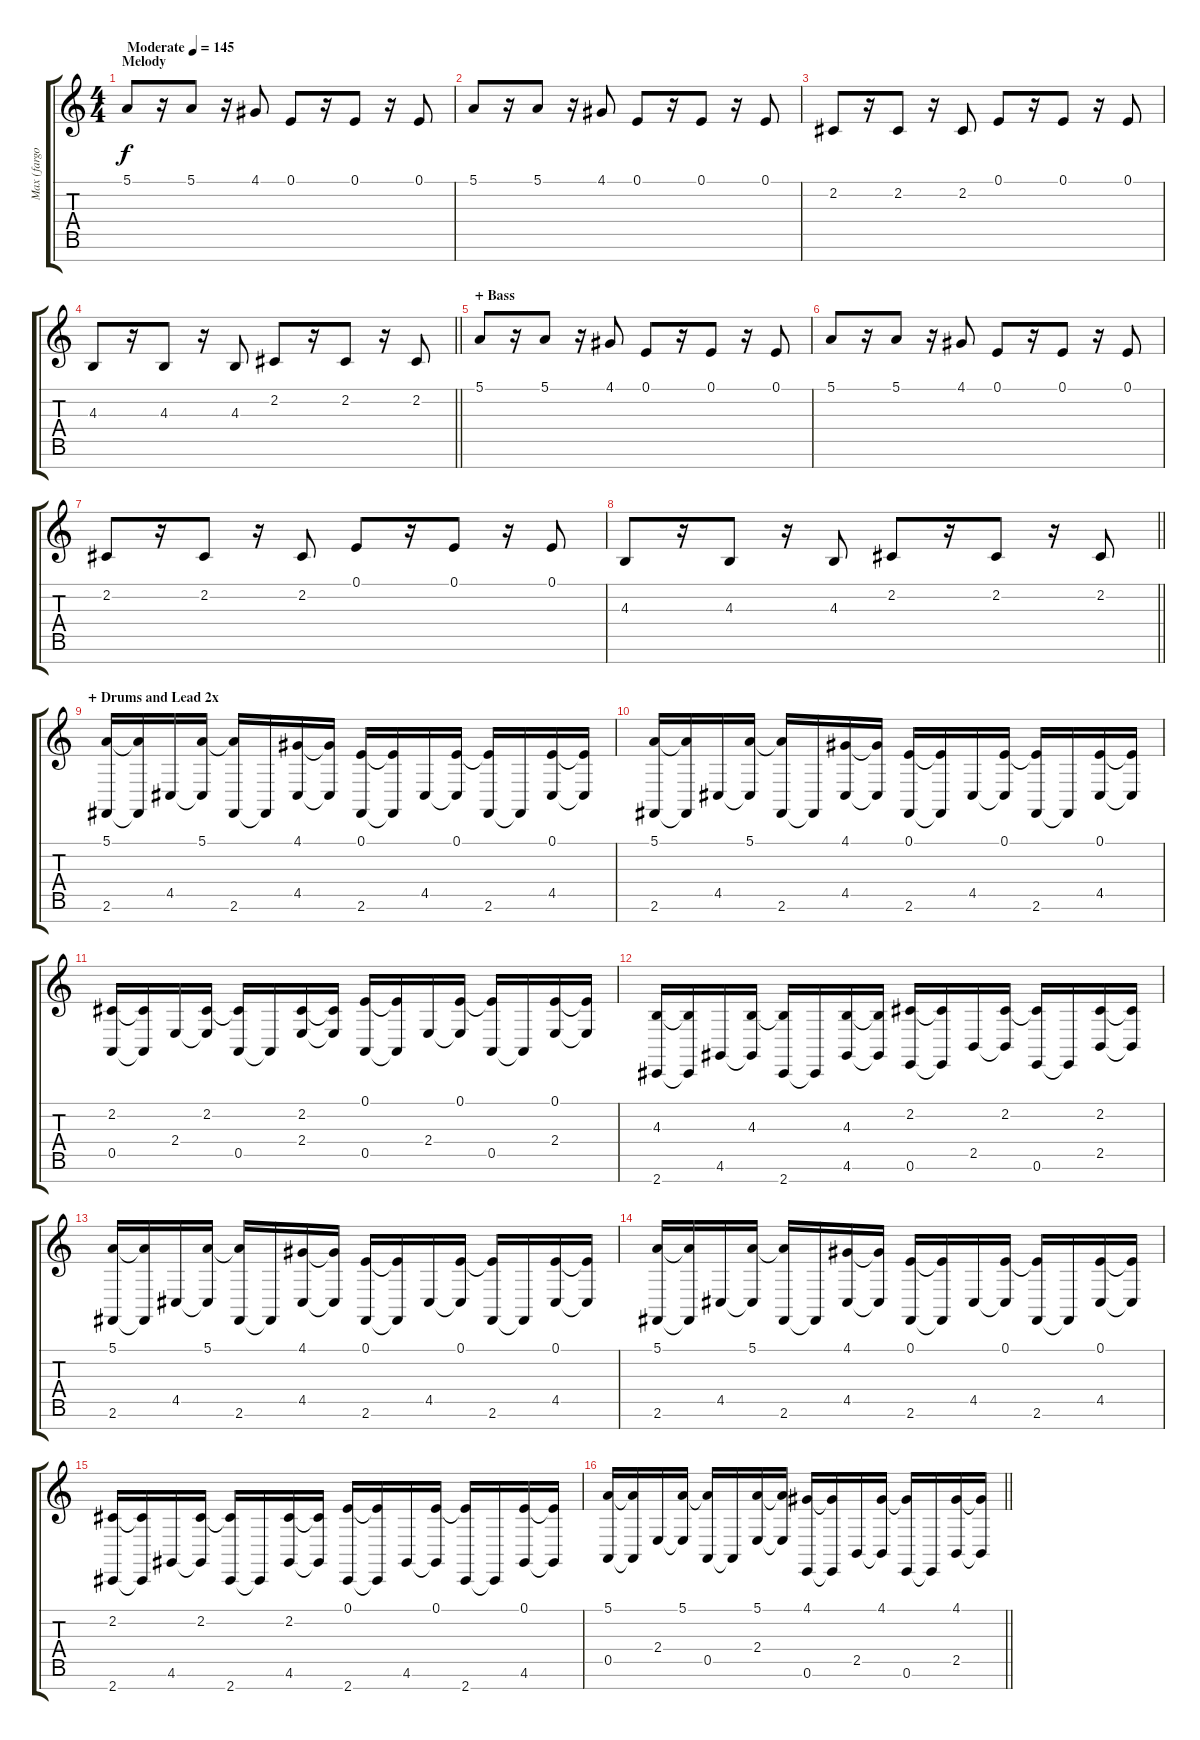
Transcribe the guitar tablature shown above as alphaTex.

\track ("Max (fargo)" "Max (fargo") {instrument lead2sawtooth}
\staff {score tabs}
\tuning (E4 B3 G3 D3 A2 E2 B1) {hide}
\ts (4 4)
\section ("" "Melody")
\tempo (145 "Moderate")
\clef g2
\ks c
5.1.8{dy f instrument lead2sawtooth} r.16 5.1.8 r.16 4.1.8 0.1.8 r.16 0.1.8 r.16 0.1.8 |
5.1.8 r.16 5.1.8 r.16 4.1.8 0.1.8 r.16 0.1.8 r.16 0.1.8 |
2.2.8 r.16 2.2.8 r.16 2.2.8 0.1.8 r.16 0.1.8 r.16 0.1.8 |
\barLineRight lightlight
4.3.8 r.16 4.3.8 r.16 4.3.8 2.2.8 r.16 2.2.8 r.16 2.2.8 |
\section ("" "+ Bass")
5.1.8 r.16 5.1.8 r.16 4.1.8 0.1.8 r.16 0.1.8 r.16 0.1.8 |
5.1.8 r.16 5.1.8 r.16 4.1.8 0.1.8 r.16 0.1.8 r.16 0.1.8 |
2.2.8 r.16 2.2.8 r.16 2.2.8 0.1.8 r.16 0.1.8 r.16 0.1.8 |
\barLineRight lightlight
4.3.8 r.16 4.3.8 r.16 4.3.8 2.2.8 r.16 2.2.8 r.16 2.2.8 |
\section ("" "+ Drums and Lead 2x")
(5.1 2.6).16 (5.1{t} 2.6{t}).16 4.5.16 (5.1 4.5{t}).16 (5.1{t} 2.6).16 2.6{t}.16 (4.1 4.5).16 (4.1{t} 4.5{t}).16 (0.1 2.6).16 (0.1{t} 2.6{t}).16 4.5.16 (0.1 4.5{t}).16 (0.1{t} 2.6).16 2.6{t}.16 (0.1 4.5).16 (0.1{t} 4.5{t}).16 |
(5.1 2.6).16 (5.1{t} 2.6{t}).16 4.5.16 (5.1 4.5{t}).16 (5.1{t} 2.6).16 2.6{t}.16 (4.1 4.5).16 (4.1{t} 4.5{t}).16 (0.1 2.6).16 (0.1{t} 2.6{t}).16 4.5.16 (0.1 4.5{t}).16 (0.1{t} 2.6).16 2.6{t}.16 (0.1 4.5).16 (0.1{t} 4.5{t}).16 |
(2.2 0.5).16 (2.2{t} 0.5{t}).16 2.4.16 (2.2 2.4{t}).16 (2.2{t} 0.5).16 0.5{t}.16 (2.2 2.4).16 (2.2{t} 2.4{t}).16 (0.1 0.5).16 (0.1{t} 0.5{t}).16 2.4.16 (0.1 2.4{t}).16 (0.1{t} 0.5).16 0.5{t}.16 (0.1 2.4).16 (0.1{t} 2.4{t}).16 |
(4.3 2.7).16 (4.3{t} 2.7{t}).16 4.6.16 (4.3 4.6{t}).16 (4.3{t} 2.7).16 2.7{t}.16 (4.3 4.6).16 (4.3{t} 4.6{t}).16 (2.2 0.6).16 (2.2{t} 0.6{t}).16 2.5.16 (2.2 2.5{t}).16 (2.2{t} 0.6).16 0.6{t}.16 (2.2 2.5).16 (2.2{t} 2.5{t}).16 |
(5.1 2.6).16 (5.1{t} 2.6{t}).16 4.5.16 (5.1 4.5{t}).16 (5.1{t} 2.6).16 2.6{t}.16 (4.1 4.5).16 (4.1{t} 4.5{t}).16 (0.1 2.6).16 (0.1{t} 2.6{t}).16 4.5.16 (0.1 4.5{t}).16 (0.1{t} 2.6).16 2.6{t}.16 (0.1 4.5).16 (0.1{t} 4.5{t}).16 |
(5.1 2.6).16 (5.1{t} 2.6{t}).16 4.5.16 (5.1 4.5{t}).16 (5.1{t} 2.6).16 2.6{t}.16 (4.1 4.5).16 (4.1{t} 4.5{t}).16 (0.1 2.6).16 (0.1{t} 2.6{t}).16 4.5.16 (0.1 4.5{t}).16 (0.1{t} 2.6).16 2.6{t}.16 (0.1 4.5).16 (0.1{t} 4.5{t}).16 |
(2.2 2.7).16 (2.2{t} 2.7{t}).16 4.6.16 (2.2 4.6{t}).16 (2.2{t} 2.7).16 2.7{t}.16 (2.2 4.6).16 (2.2{t} 4.6{t}).16 (0.1 2.7).16 (0.1{t} 2.7{t}).16 4.6.16 (0.1 4.6{t}).16 (0.1{t} 2.7).16 2.7{t}.16 (0.1 4.6).16 (0.1{t} 4.6{t}).16 |
\barLineRight lightlight
(5.1 0.5).16 (5.1{t} 0.5{t}).16 2.4.16 (5.1 2.4{t}).16 (5.1{t} 0.5).16 0.5{t}.16 (5.1 2.4).16 (5.1{t} 2.4{t}).16 (4.1 0.6).16 (4.1{t} 0.6{t}).16 2.5.16 (4.1 2.5{t}).16 (4.1{t} 0.6).16 0.6{t}.16 (4.1 2.5).16 (4.1{t} 2.5{t}).16
